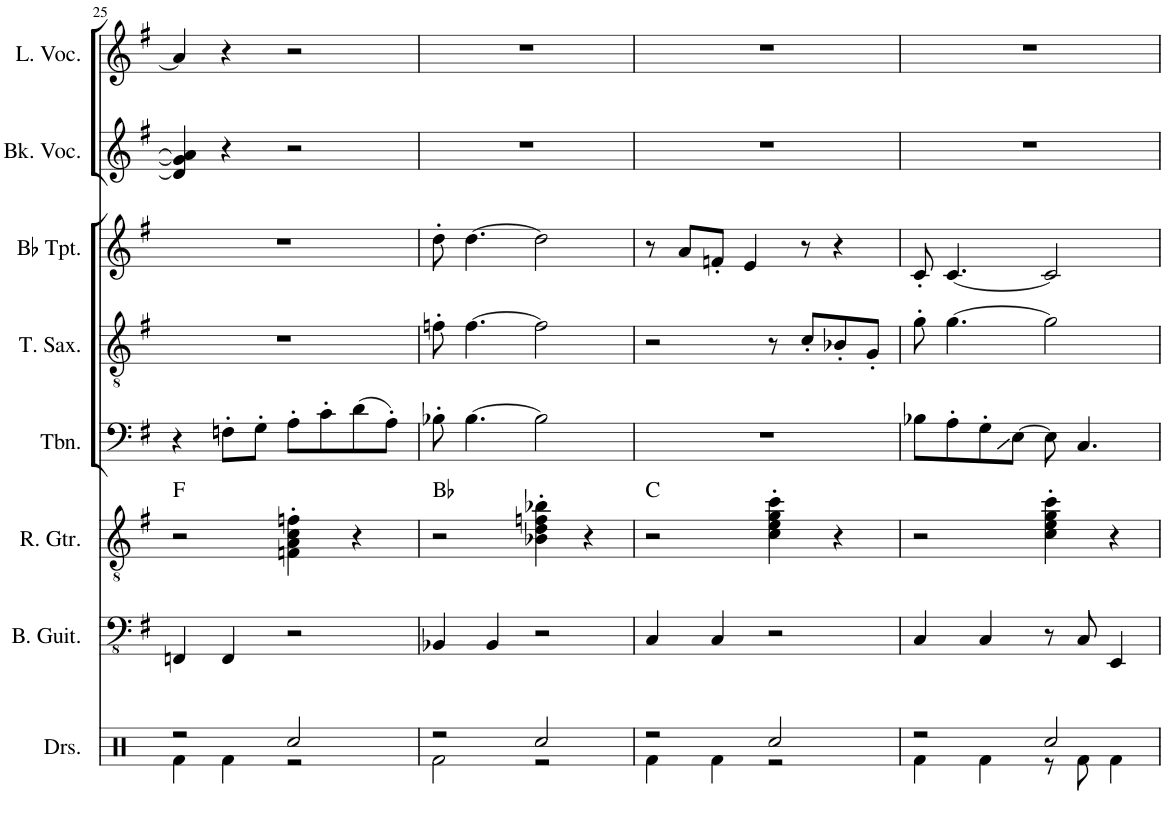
**kern	**kern	**kern	**harte	**kern	**kern	**kern	**kern	**kern
*part8	*part7	*part6	*part6	*part5	*part4	*part3	*part2	*part1
*staff8	*staff7	*staff6	*	*staff5	*staff4	*staff3	*staff2	*staff1
*I"Drumset	*I"Bass Guitar	*I"Rhythm Guitar	*	*I"Trombone	*I"Tenor Saxophone	*I"Bb Trumpet	*I"Backing Vocals	*I"Lead Vocals
*I'Drs.	*I'B. Guit.	*I'R. Gtr.	*	*I'Tbn.	*I'T. Sax.	*I'Bb Tpt.	*I'Bk. Voc.	*I'L. Voc.
!!LO:PB:g=z
*clefX	*clefFv4	*clefGv2	*	*clefF4	*clefGv2	*clefG2	*clefG2	*clefG2
*	*	*	*	*	*ITrd8c14	*ITrd1c2	*	*
*k[]	*k[f#]	*k[f#]	*	*k[f#]	*k[f#]	*k[f#]	*k[f#]	*k[f#]
*M4/4	*M4/4	*M4/4	*	*M4/4	*M4/4	*M4/4	*M4/4	*M4/4
=25	=25	=25	=25	=25	=25	=25	=25	=25
*^	*	*	*	*	*	*	*	*
2r	4Rf\	4FFFn/	2r	F:maj	4r	1r	1r	4d/] 4g/] 4a/]	4a/]
.	4Rf\	4FFF/	.	.	8Fn'\L	.	.	4r	4r
.	.	.	.	.	8G'\J	.	.	.	.
2Rcc/	2r	2r	4Fn\' 4A\' 4c\' 4fn\'	.	8A'\L	.	.	2r	2r
.	.	.	.	.	8c'\	.	.	.	.
.	.	.	4r	.	(8d\	.	.	.	.
.	.	.	.	.	8A'\J)	.	.	.	.
=26	=26	=26	=26	=26	=26	=26	=26	=26	=26
2r	2Rf\	4BBB-X/	2r	Bb:maj	8B-X'\	8fn'\	8dd'\	1r	1r
.	.	.	.	.	[4.B-\	[4.f\	[4.dd\	.	.
.	.	4BBB-/	.	.	.	.	.	.	.
2Rcc/	2r	2r	4B-X\' 4d\' 4fn\' 4b-X\'	.	2B-\]	2f\]	2dd\]	.	.
.	.	.	4r	.	.	.	.	.	.
=27	=27	=27	=27	=27	=27	=27	=27	=27	=27
2r	4Rf\	4CC/	2r	C:maj	1r	2r	8r	1r	1r
.	.	.	.	.	.	.	8a/L	.	.
.	4Rf\	4CC/	.	.	.	.	8fn'/J	.	.
.	.	.	.	.	.	.	4e/	.	.
2Rcc/	2r	2r	4c\' 4e\' 4g\' 4cc\'	.	.	8r	.	.	.
.	.	.	.	.	.	8c'/L	8r	.	.
.	.	.	4r	.	.	8B-X'/	4r	.	.
.	.	.	.	.	.	8G'/J	.	.	.
=28	=28	=28	=28	=28	=28	=28	=28	=28	=28
2r	4Rf\	4CC/	2r	.	8B-X\L	8g'\	8c'/	1r	1r
.	.	.	.	.	8A'\	[4.g\	[4.c/	.	.
.	4Rf\	4CC/	.	.	8G'\	.	.	.	.
.	.	.	.	.	[8E\J	.	.	.	.
2Rcc/	8r	8r	4c\' 4e\' 4g\' 4cc\'	.	8E\]	2g\]	2c/]	.	.
.	8Rf\	8CC/	.	.	4.C/	.	.	.	.
.	4Rf\	4EEE/	4r	.	.	.	.	.	.
*v	*v	*	*	*	*	*	*	*	*
=	=	=	=	=	=	=	=	=
*-	*-	*-	*-	*-	*-	*-	*-	*-
